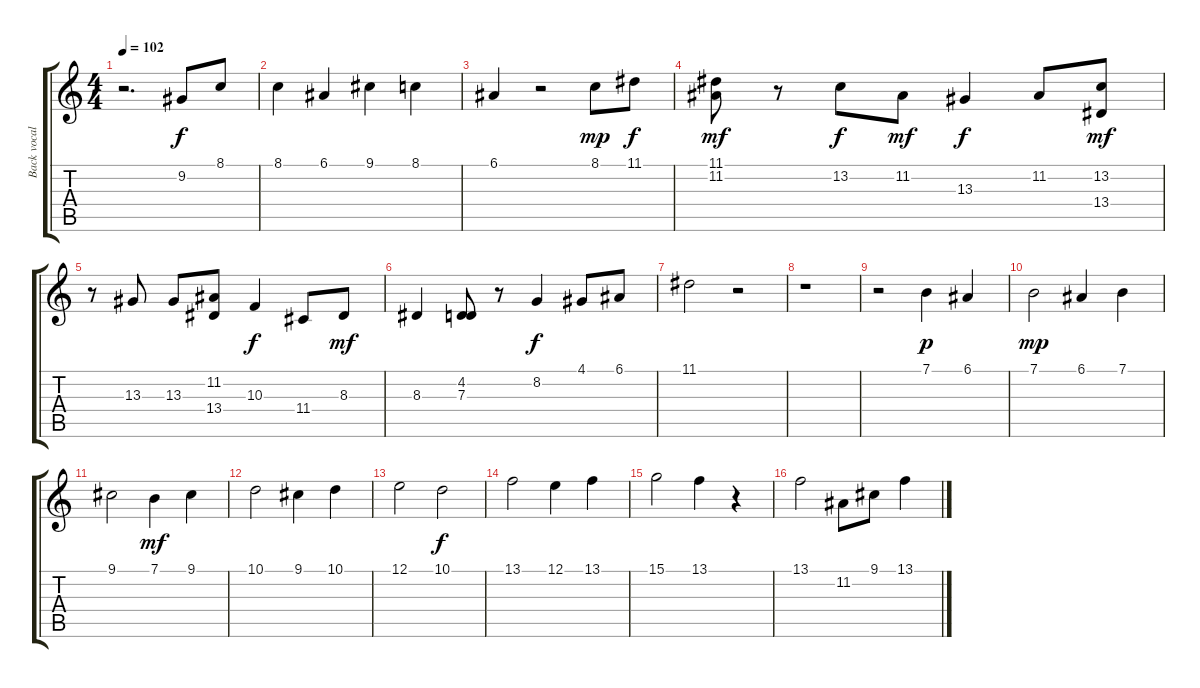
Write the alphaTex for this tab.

\track ("Back vocals 3" "Back vocal") {instrument choiraahs}
\staff {score tabs}
\tuning (E4 B3 G3 D3 A2 E2) {hide}
\ts (4 4)
\tempo 102
\clef g2
\ks c
r.2{d dy f} 9.2.8 8.1.8 |
8.1.4 6.1.4 9.1.4 8.1.4 |
6.1.4 r.2 8.1.8{dy mp} 11.1.8{dy f} |
(11.1 11.2).8{dy mf} r.8 13.2.8{dy f} 11.2.8{dy mf} 13.3.4{dy f} 11.2.8 (13.2 13.4).8{dy mf} |
r.8 13.3.8 13.3.8 (11.2 13.4).8 10.3.4{dy f} 11.4.8 8.3.8{dy mf} |
8.3.4 (4.2 7.3).8 r.8 8.2.4{dy f} 4.1.8 6.1.8 |
11.1.2 r.2 |
r.1 |
r.2 7.1.4{dy p instrument choiraahs} 6.1.4 |
7.1.2{dy mp} 6.1.4 7.1.4 |
9.1.2 7.1.4{dy mf} 9.1.4 |
10.1.2 9.1.4 10.1.4 |
12.1.2 10.1.2{dy f} |
13.1.2 12.1.4 13.1.4 |
15.1.2 13.1.4 r.4 |
13.1.2 11.2.8 9.1.8 13.1.4
